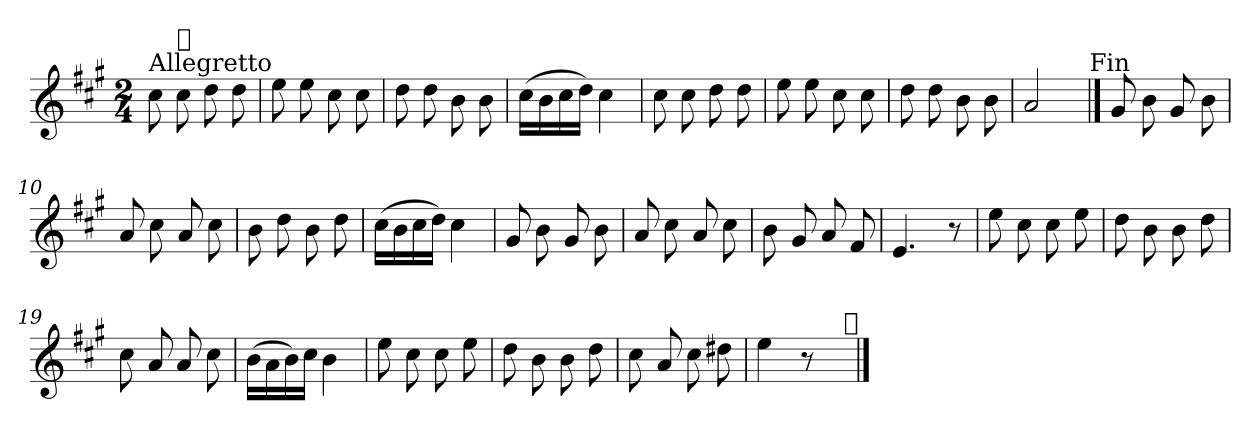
**kern
*part1
*staff1
*clefG2
*k[f#c#g#]
*A:
*M2/4
=1
!LO:TX:a:t=Allegretto
8cc#\
!LO:TX:a:t=𝄋
8cc#\
8dd\
8dd\
=2
8ee\
8ee\
8cc#\
8cc#\
=3
8dd\
8dd\
8b\
8b\
=4
(>16cc#\LL
16b\
16cc#\
16dd\JJ)
4cc#\
=5
8cc#\
8cc#\
8dd\
8dd\
=6
8ee\
8ee\
8cc#\
8cc#\
=7
8dd\
8dd\
8b\
8b\
=8
2a/
!LO:TX:a:t=Fin
!!LO:LB:g=z
==9
8g#/
8b\
8g#/
8b\
=10
8a/
8cc#\
8a/
8cc#\
=11
8b\
8dd\
8b\
8dd\
=12
(>16cc#\LL
16b\
16cc#\
16dd\JJ)
4cc#\
=13
8g#/
8b\
8g#/
8b\
=14
8a/
8cc#\
8a/
8cc#\
=15
8b\
8g#/
8a/
8f#/
=16
4.e/
8r
!!LO:LB:g=z
=17
8ee\
8cc#\
8cc#\
8ee\
=18
8dd\
8b\
8b\
8dd\
=19
8cc#\
8a/
8a/
8cc#\
=20
(>16b\LL
16a\
16b\)
16cc#\JJ
4b\
=21
8ee\
8cc#\
8cc#\
8ee\
=22
8dd\
8b\
8b\
8dd\
=23
8cc#\
8a/
8cc#\
8dd#X\
=24
4ee\
8r
8ryy
!LO:TX:a:t=𝄋
==
*-
